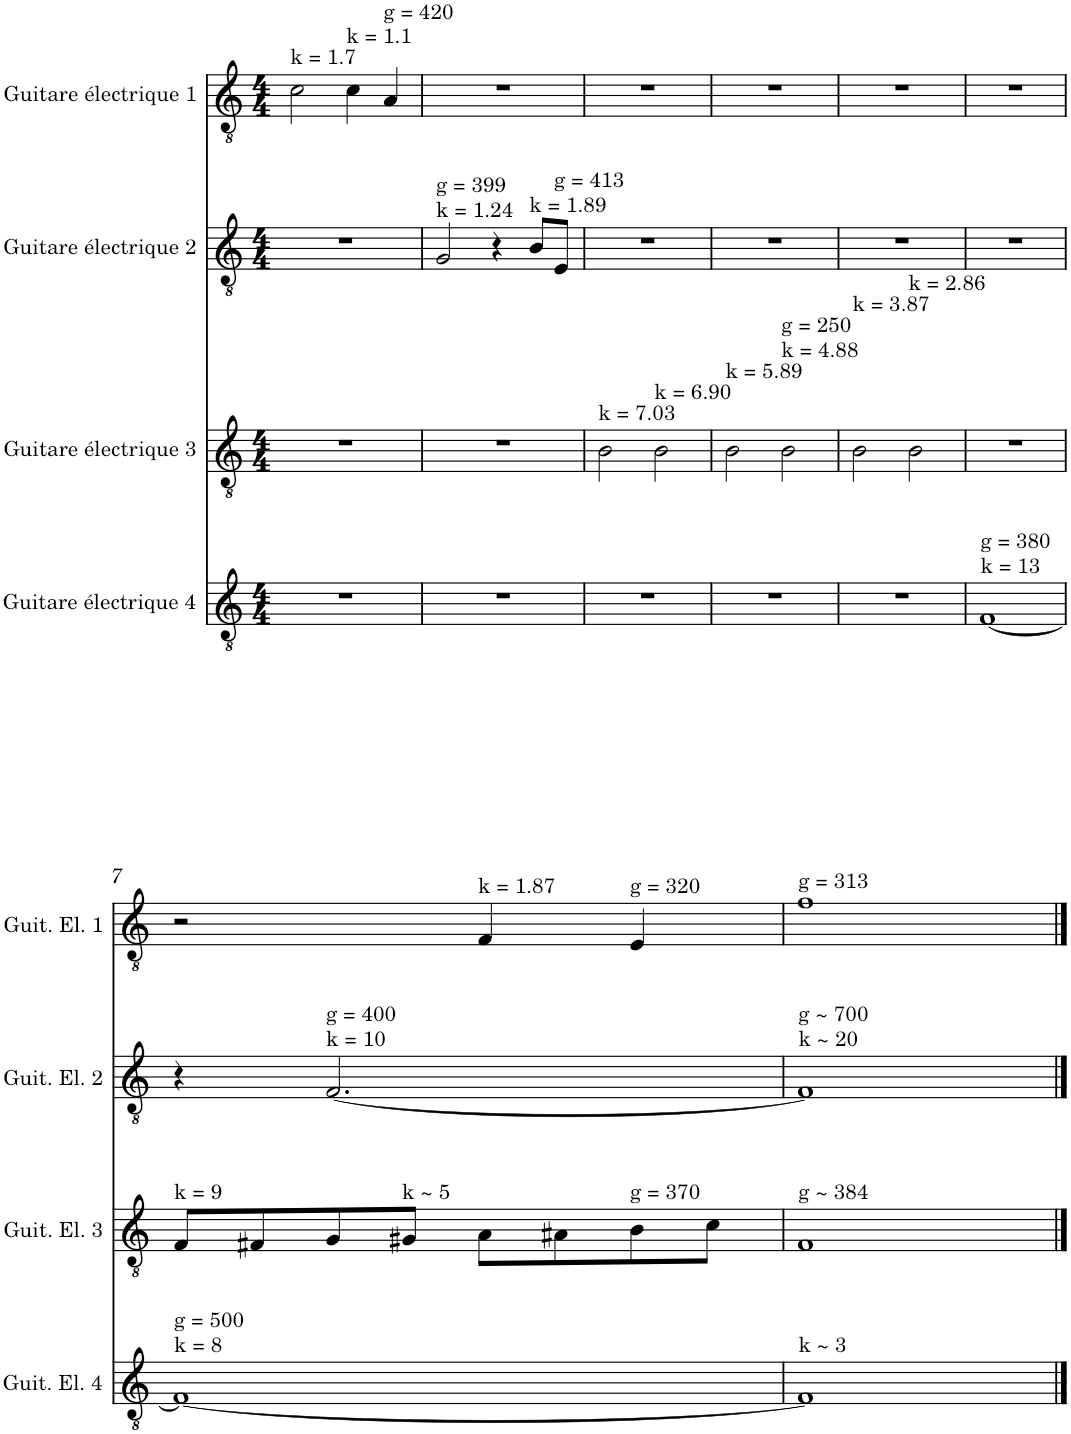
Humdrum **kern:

**kern	**kern	**kern	**kern
*part4	*part3	*part2	*part1
*staff4	*staff3	*staff2	*staff1
*I"Guitare électrique 4	*I"Guitare électrique 3	*I"Guitare électrique 2	*I"Guitare électrique 1
*I'Guit. El. 4	*I'Guit. El. 3	*I'Guit. El. 2	*I'Guit. El. 1
*clefGv2	*clefGv2	*clefGv2	*clefGv2
*k[]	*k[]	*k[]	*k[]
*M4/4	*M4/4	*M4/4	*M4/4
=1	=1	=1	=1
!	!	!	!LO:TX:a:t=k = 1.7
1r	1r	1r	2c\
!	!	!	!LO:TX:a:t=k = 1.1
.	.	.	4c\
!	!	!	!LO:TX:a:t=g = 420
.	.	.	4A/
=2	=2	=2	=2
!	!	!LO:TX:a:t=k = 1.24	!
!	!	!LO:TX:a:t=g = 399	!
1r	1r	2G/	1r
.	.	4r	.
!	!	!LO:TX:a:t=k = 1.89	!
.	.	8B/L	.
!	!	!LO:TX:a:t=g = 413	!
.	.	8E/J	.
=3	=3	=3	=3
!	!LO:TX:a:t=k = 7.03	!	!
1r	2B\	1r	1r
!	!LO:TX:a:t=k = 6.90	!	!
.	2B\	.	.
=4	=4	=4	=4
!	!LO:TX:a:t=k = 5.89	!	!
1r	2B\	1r	1r
!	!LO:TX:a:t=k = 4.88	!	!
!	!LO:TX:a:t=g = 250	!	!
.	2B\	.	.
=5	=5	=5	=5
!	!LO:TX:a:t=k = 3.87	!	!
1r	2B\	1r	1r
!	!LO:TX:a:t=k = 2.86	!	!
.	2B\	.	.
=6	=6	=6	=6
!LO:TX:a:t=k = 13	!	!	!
!LO:TX:a:t=g = 380	!	!	!
[1F	1r	1r	1r
!!LO:LB:g=z
=7	=7	=7	=7
!	!LO:TX:a:t=k = 9	!	!
!LO:TX:a:t=k = 8	!	!	!
!LO:TX:a:t=g = 500	!	!	!
1F_	8F/L	4r	2r
.	8F#X/	.	.
!	!	!LO:TX:a:t=k = 10	!
!	!	!LO:TX:a:t=g = 400	!
.	8G/	[2.F/	.
!	!LO:TX:a:t=k ~ 5	!	!
.	8G#X/J	.	.
!	!	!	!LO:TX:a:t=k = 1.87
.	8A\L	.	4F/
.	8A#X\	.	.
!	!	!	!LO:TX:a:t=g = 320
!	!LO:TX:a:t=g = 370	!	!
.	8B\	.	4E/
.	8c\J	.	.
=8	=8	=8	=8
!	!	!	!LO:TX:a:t=g = 313
!	!	!LO:TX:a:t=k ~ 20	!
!	!	!LO:TX:a:t=g ~ 700	!
!	!LO:TX:a:t=g ~ 384	!	!
!LO:TX:a:t=k ~ 3	!	!	!
1F]	1F	1F]	1f
==	==	==	==
*-	*-	*-	*-
